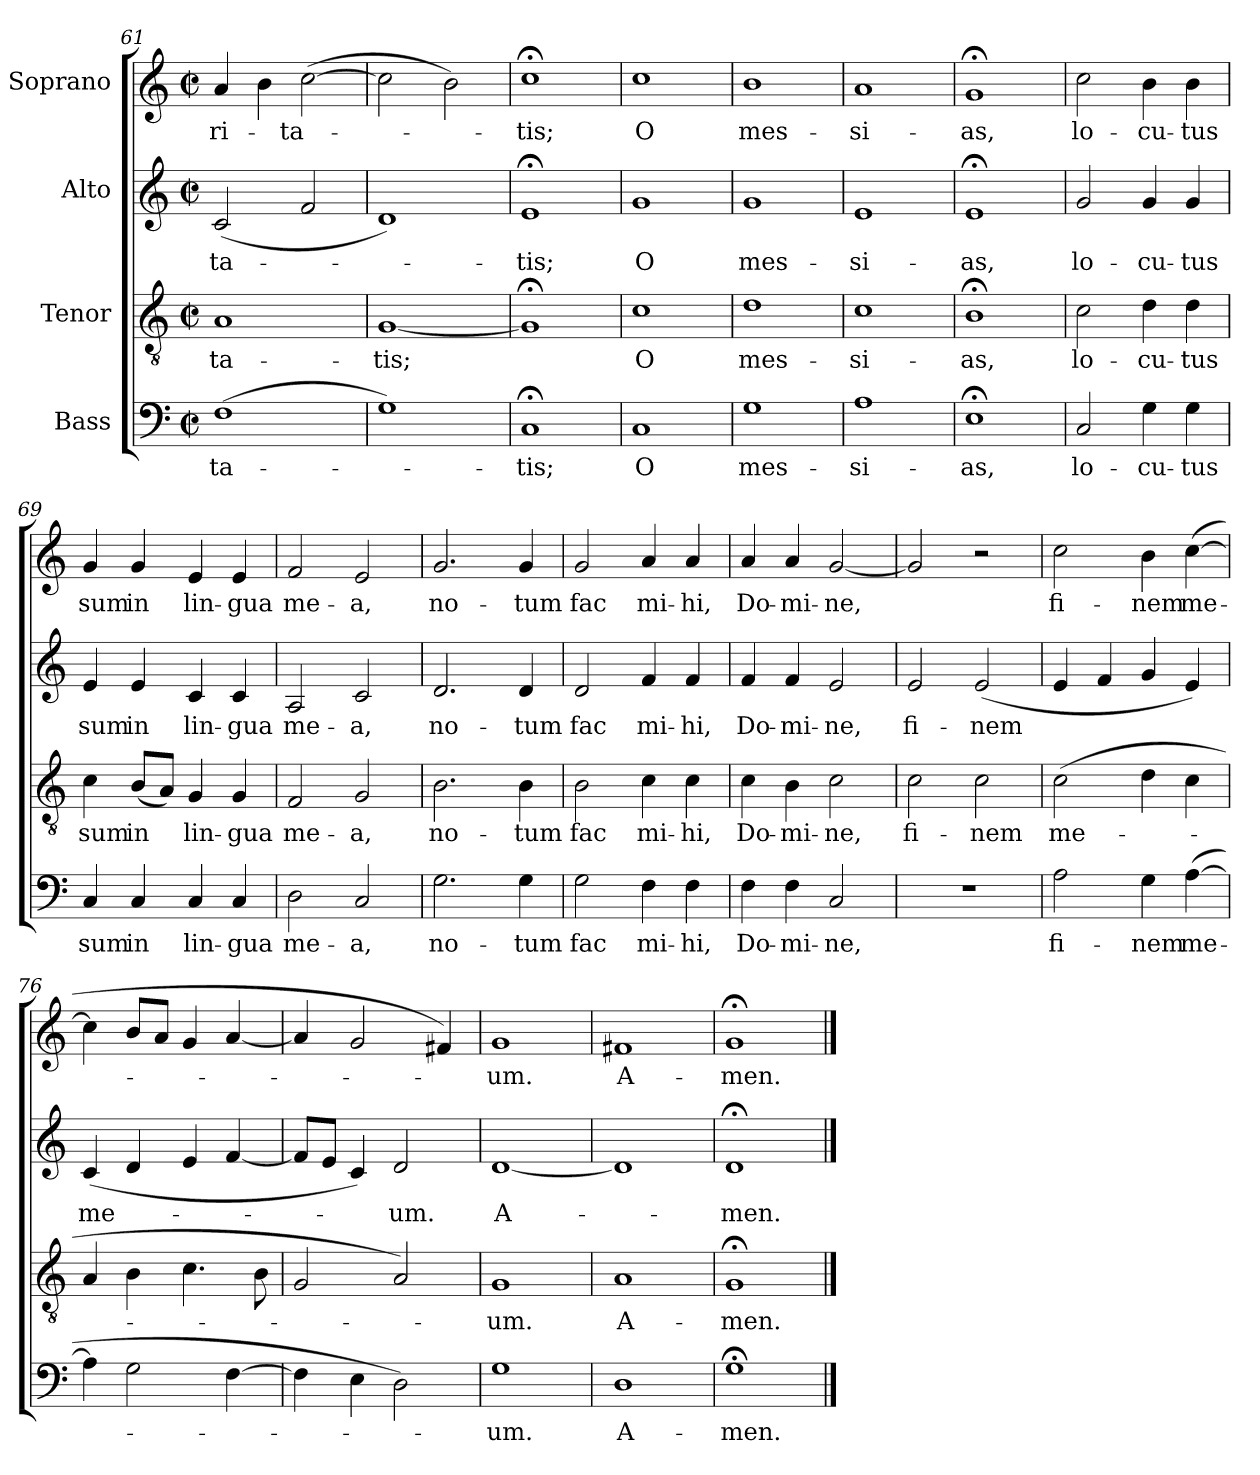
**kern	**text	**kern	**text	**kern	**text	**kern	**text
*part4	*part4	*part3	*part3	*part2	*part2	*part1	*part1
*staff4	*staff4	*staff3	*staff3	*staff2	*staff2	*staff1	*staff1
*I"Bass	*	*I"Tenor	*	*I"Alto	*	*I"Soprano	*
*clefF4	*	*clefGv2	*	*clefG2	*	*clefG2	*
*k[]	*	*k[]	*	*k[]	*	*k[]	*
*C:	*	*C:	*	*C:	*	*C:	*
*M2/2	*	*M2/2	*	*M2/2	*	*M2/2	*
*met(c|)	*	*met(c|)	*	*met(c|)	*	*met(c|)	*
=61	=61	=61	=61	=61	=61	=61	=61
(1F	-ta-	1A	-ta-	(2c/	-ta-	4a/	-ri-
.	.	.	.	.	.	4b\	.
.	.	.	.	2f/	.	([2cc\	-ta-
=62	=62	=62	=62	=62	=62	=62	=62
1G)	.	[1G	-tis;	1d)	.	2cc\]	.
.	.	.	.	.	.	2b\)	.
=63	=63	=63	=63	=63	=63	=63	=63
1C;<	-tis;	1G;<]	.	1e;<	-tis;	1cc;<	-tis;
!!LO:LB:g=z
=64	=64	=64	=64	=64	=64	=64	=64
1C	O	1c	O	1g	O	1cc	O
=65	=65	=65	=65	=65	=65	=65	=65
1G	mes-	1d	mes-	1g	mes-	1b	mes-
=66	=66	=66	=66	=66	=66	=66	=66
1A	-si-	1c	-si-	1e	-si-	1a	-si-
=67	=67	=67	=67	=67	=67	=67	=67
1E;<	-as,	1B;<	-as,	1e;<	-as,	1g;<	-as,
=68	=68	=68	=68	=68	=68	=68	=68
2C/	lo-	2c\	lo-	2g/	lo-	2cc\	lo-
4G\	-cu-	4d\	-cu-	4g/	-cu-	4b\	-cu-
4G\	-tus	4d\	-tus	4g/	-tus	4b\	-tus
=69	=69	=69	=69	=69	=69	=69	=69
4C/	sum	4c\	sum	4e/	sum	4g/	sum
4C/	in	(8B/L	in	4e/	in	4g/	in
.	.	8A/J)	.	.	.	.	.
4C/	lin-	4G/	lin-	4c/	lin-	4e/	lin-
4C/	-gua	4G/	-gua	4c/	-gua	4e/	-gua
=70	=70	=70	=70	=70	=70	=70	=70
2D\	me-	2F/	me-	2A/	me-	2f/	me-
2C/	-a,	2G/	-a,	2c/	-a,	2e/	-a,
=71	=71	=71	=71	=71	=71	=71	=71
2.G\	no-	2.B\	no-	2.d/	no-	2.g/	no-
4G\	-tum	4B\	-tum	4d/	-tum	4g/	-tum
=72	=72	=72	=72	=72	=72	=72	=72
2G\	fac	2B\	fac	2d/	fac	2g/	fac
4F\	mi-	4c\	mi-	4f/	mi-	4a/	mi-
4F\	-hi,	4c\	-hi,	4f/	-hi,	4a/	-hi,
!!LO:LB:g=z
=73	=73	=73	=73	=73	=73	=73	=73
4F\	Do-	4c\	Do-	4f/	Do-	4a/	Do-
4F\	-mi-	4B\	-mi-	4f/	-mi-	4a/	-mi-
2C/	-ne,	2c\	-ne,	2e/	-ne,	[2g/	-ne,
=74	=74	=74	=74	=74	=74	=74	=74
1r	.	2c\	fi-	2e/	fi-	2g/]	.
.	.	2c\	-nem	(2e/	-nem	2r	.
=75	=75	=75	=75	=75	=75	=75	=75
2A\	fi-	(2c\	me-	4e/	.	2cc\	fi-
.	.	.	.	4f/	.	.	.
4G\	-nem	4d\	.	4g/	.	4b\	-nem
([4A\	me-	4c\	.	4e/)	.	([4cc\	me-
=76	=76	=76	=76	=76	=76	=76	=76
4A\]	.	4A/	.	(4c/	me-	4cc\]	.
2G\	.	4B\	.	4d/	.	8b/L	.
.	.	.	.	.	.	8a/J	.
.	.	4.c\	.	4e/	.	4g/	.
[4F\	.	.	.	[4f/	.	[4a/	.
.	.	8B\	.	.	.	.	.
=77	=77	=77	=77	=77	=77	=77	=77
4F\]	.	2G/	.	8f/L]	.	4a/]	.
.	.	.	.	8e/J	.	.	.
4E\	.	.	.	4c/)	.	2g/	.
2D\)	.	2A/)	.	2d/	-um.	.	.
.	.	.	.	.	.	4f#X/)	.
=78	=78	=78	=78	=78	=78	=78	=78
1G	-um.	1G	-um.	[1d	A-	1g	-um.
=79	=79	=79	=79	=79	=79	=79	=79
1D	A-	1A	A-	1d]	.	1f#X	A-
=80	=80	=80	=80	=80	=80	=80	=80
1G;<	-men.	1G;<	-men.	1d;<	-men.	1g;<	-men.
==	==	==	==	==	==	==	==
*-	*-	*-	*-	*-	*-	*-	*-
